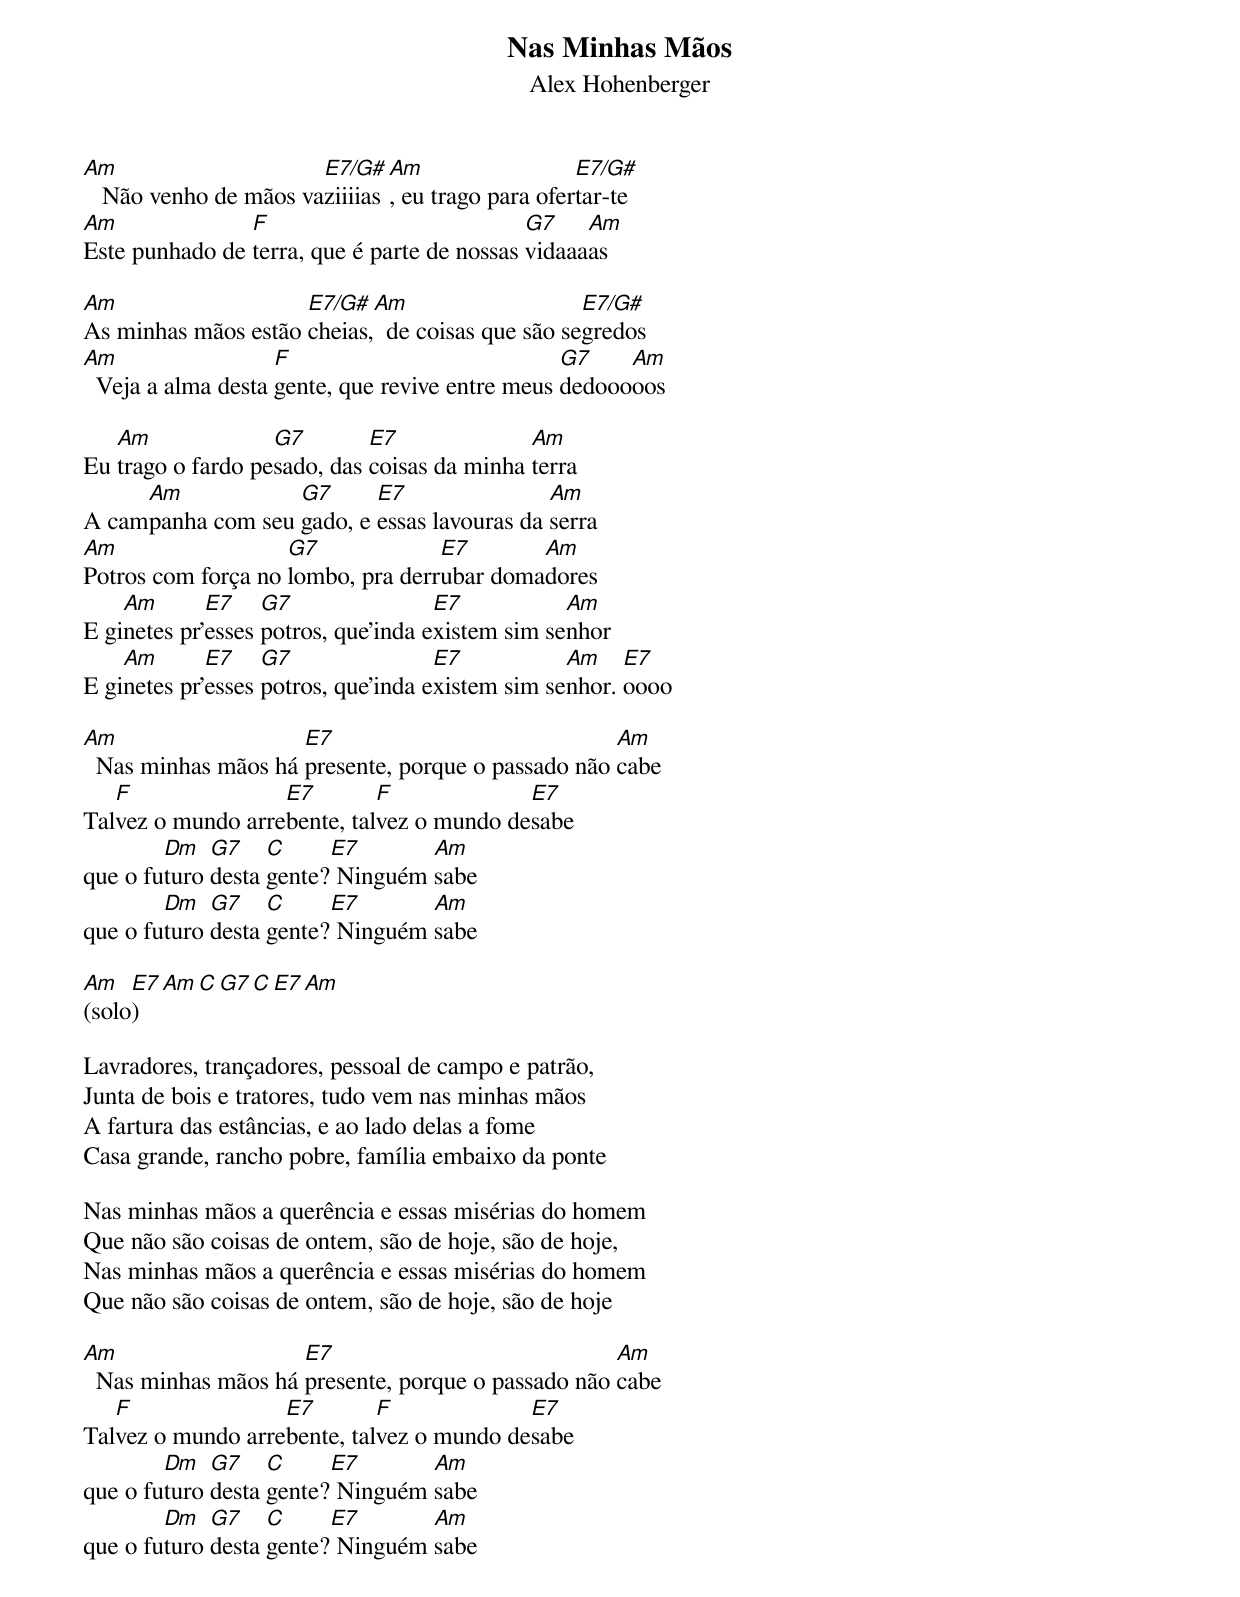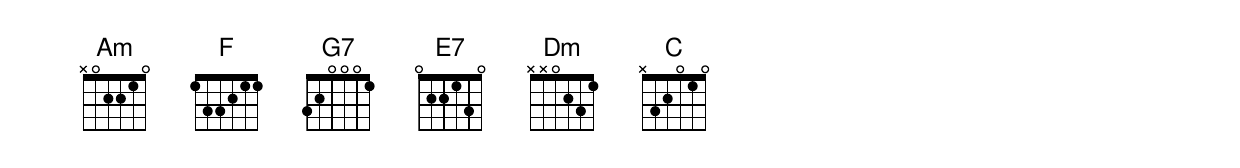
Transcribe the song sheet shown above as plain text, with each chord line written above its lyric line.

Nas Minhas Mãos
Alex Hohenberger

Am                     E7/G#  Am                  E7/G#
   Não venho de mãos vaziiiias, eu trago para ofertar-te
Am              F                            G7    Am
Este punhado de terra, que é parte de nossas vidaaaas

Am                   E7/G#  Am                    E7/G#
As minhas mãos estão cheias,  de coisas que são segredos
Am                  F                            G7    Am
  Veja a alma desta gente, que revive entre meus dedooooos

   Am              G7        E7              Am
Eu trago o fardo pesado, das coisas da minha terra
     Am            G7      E7                Am
A campanha com seu gado, e essas lavouras da serra
Am                  G7             E7       Am
Potros com força no lombo, pra derrubar domadores
    Am       E7    G7                E7           Am
E ginetes pr’esses potros, que'inda existem sim senhor
    Am       E7    G7                E7           Am    E7
E ginetes pr’esses potros, que'inda existem sim senhor. oooo

Am                   E7                             Am
  Nas minhas mãos há presente, porque o passado não cabe
   F               E7        F             E7
Talvez o mundo arrebente, talvez o mundo desabe
        Dm   G7    C     E7       Am
que o futuro desta gente? Ninguém sabe
        Dm   G7    C     E7       Am
que o futuro desta gente? Ninguém sabe

Am   E7   Am   C    G7    C    E7    Am
(solo)

Lavradores, trançadores, pessoal de campo e patrão,
Junta de bois e tratores, tudo vem nas minhas mãos
A fartura das estâncias, e ao lado delas a fome
Casa grande, rancho pobre, família embaixo da ponte

Nas minhas mãos a querência e essas misérias do homem
Que não são coisas de ontem, são de hoje, são de hoje,
Nas minhas mãos a querência e essas misérias do homem
Que não são coisas de ontem, são de hoje, são de hoje

Am                   E7                             Am
  Nas minhas mãos há presente, porque o passado não cabe
   F               E7        F             E7
Talvez o mundo arrebente, talvez o mundo desabe
        Dm   G7    C     E7       Am
que o futuro desta gente? Ninguém sabe
        Dm   G7    C     E7       Am
que o futuro desta gente? Ninguém sabe
